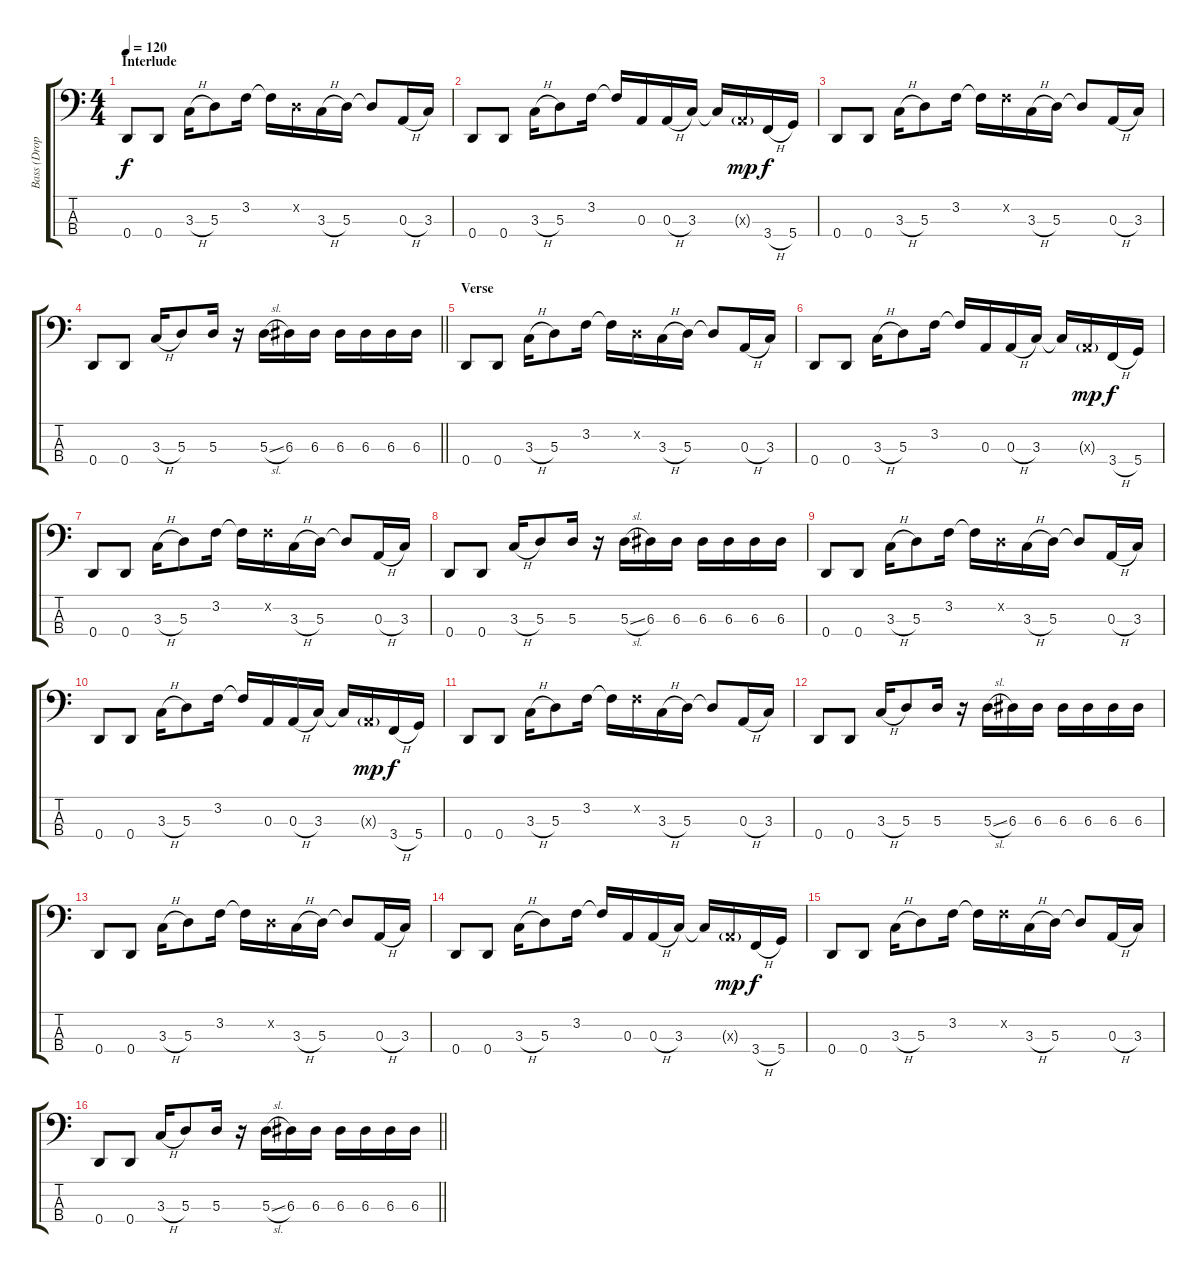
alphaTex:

\track ("Bass (Dropped D Tuning)" "Bass (Drop") {instrument electricbassfinger}
\staff {score tabs}
\tuning (G2 D2 A1 D1) {hide}
\ts (4 4)
\section ("" "Interlude")
\tempo 120
\clef f4
\ks c
0.4.8{dy f} 0.4.8 3.3{h}.16 5.3.8 3.2.16 3.2{t}.16 0.2{x}.16 3.3{h}.16 5.3.16 5.3{t}.8 0.3{h}.16 3.3.16 |
0.4.8 0.4.8 3.3{h}.16 5.3.8 3.2.16 3.2{t}.16 0.3.16 0.3{h}.16 3.3.16 3.3{t}.16 0.3{g x}.16{dy mp} 3.4{h}.16{dy f} 5.4.16 |
0.4.8 0.4.8 3.3{h}.16 5.3.8 3.2.16 3.2{t}.16 3.2{x}.16 3.3{h}.16 5.3.16 5.3{t}.8 0.3{h}.16 3.3.16 |
\barLineRight lightlight
0.4.8 0.4.8 3.3{h}.16 5.3.8 5.3.16 r.16 5.3{sl}.16 6.3.16 6.3.16 6.3.16 6.3.16 6.3.16 6.3.16 |
\section ("" "Verse")
0.4.8 0.4.8 3.3{h}.16 5.3.8 3.2.16 3.2{t}.16 0.2{x}.16 3.3{h}.16 5.3.16 5.3{t}.8 0.3{h}.16 3.3.16 |
0.4.8 0.4.8 3.3{h}.16 5.3.8 3.2.16 3.2{t}.16 0.3.16 0.3{h}.16 3.3.16 3.3{t}.16 0.3{g x}.16{dy mp} 3.4{h}.16{dy f} 5.4.16 |
0.4.8 0.4.8 3.3{h}.16 5.3.8 3.2.16 3.2{t}.16 3.2{x}.16 3.3{h}.16 5.3.16 5.3{t}.8 0.3{h}.16 3.3.16 |
0.4.8 0.4.8 3.3{h}.16 5.3.8 5.3.16 r.16 5.3{sl}.16 6.3.16 6.3.16 6.3.16 6.3.16 6.3.16 6.3.16 |
0.4.8 0.4.8 3.3{h}.16 5.3.8 3.2.16 3.2{t}.16 0.2{x}.16 3.3{h}.16 5.3.16 5.3{t}.8 0.3{h}.16 3.3.16 |
0.4.8 0.4.8 3.3{h}.16 5.3.8 3.2.16 3.2{t}.16 0.3.16 0.3{h}.16 3.3.16 3.3{t}.16 0.3{g x}.16{dy mp} 3.4{h}.16{dy f} 5.4.16 |
0.4.8 0.4.8 3.3{h}.16 5.3.8 3.2.16 3.2{t}.16 3.2{x}.16 3.3{h}.16 5.3.16 5.3{t}.8 0.3{h}.16 3.3.16 |
0.4.8 0.4.8 3.3{h}.16 5.3.8 5.3.16 r.16 5.3{sl}.16 6.3.16 6.3.16 6.3.16 6.3.16 6.3.16 6.3.16 |
0.4.8 0.4.8 3.3{h}.16 5.3.8 3.2.16 3.2{t}.16 0.2{x}.16 3.3{h}.16 5.3.16 5.3{t}.8 0.3{h}.16 3.3.16 |
0.4.8 0.4.8 3.3{h}.16 5.3.8 3.2.16 3.2{t}.16 0.3.16 0.3{h}.16 3.3.16 3.3{t}.16 0.3{g x}.16{dy mp} 3.4{h}.16{dy f} 5.4.16 |
0.4.8 0.4.8 3.3{h}.16 5.3.8 3.2.16 3.2{t}.16 3.2{x}.16 3.3{h}.16 5.3.16 5.3{t}.8 0.3{h}.16 3.3.16 |
\barLineRight lightlight
0.4.8 0.4.8 3.3{h}.16 5.3.8 5.3.16 r.16 5.3{sl}.16 6.3.16 6.3.16 6.3.16 6.3.16 6.3.16 6.3.16
